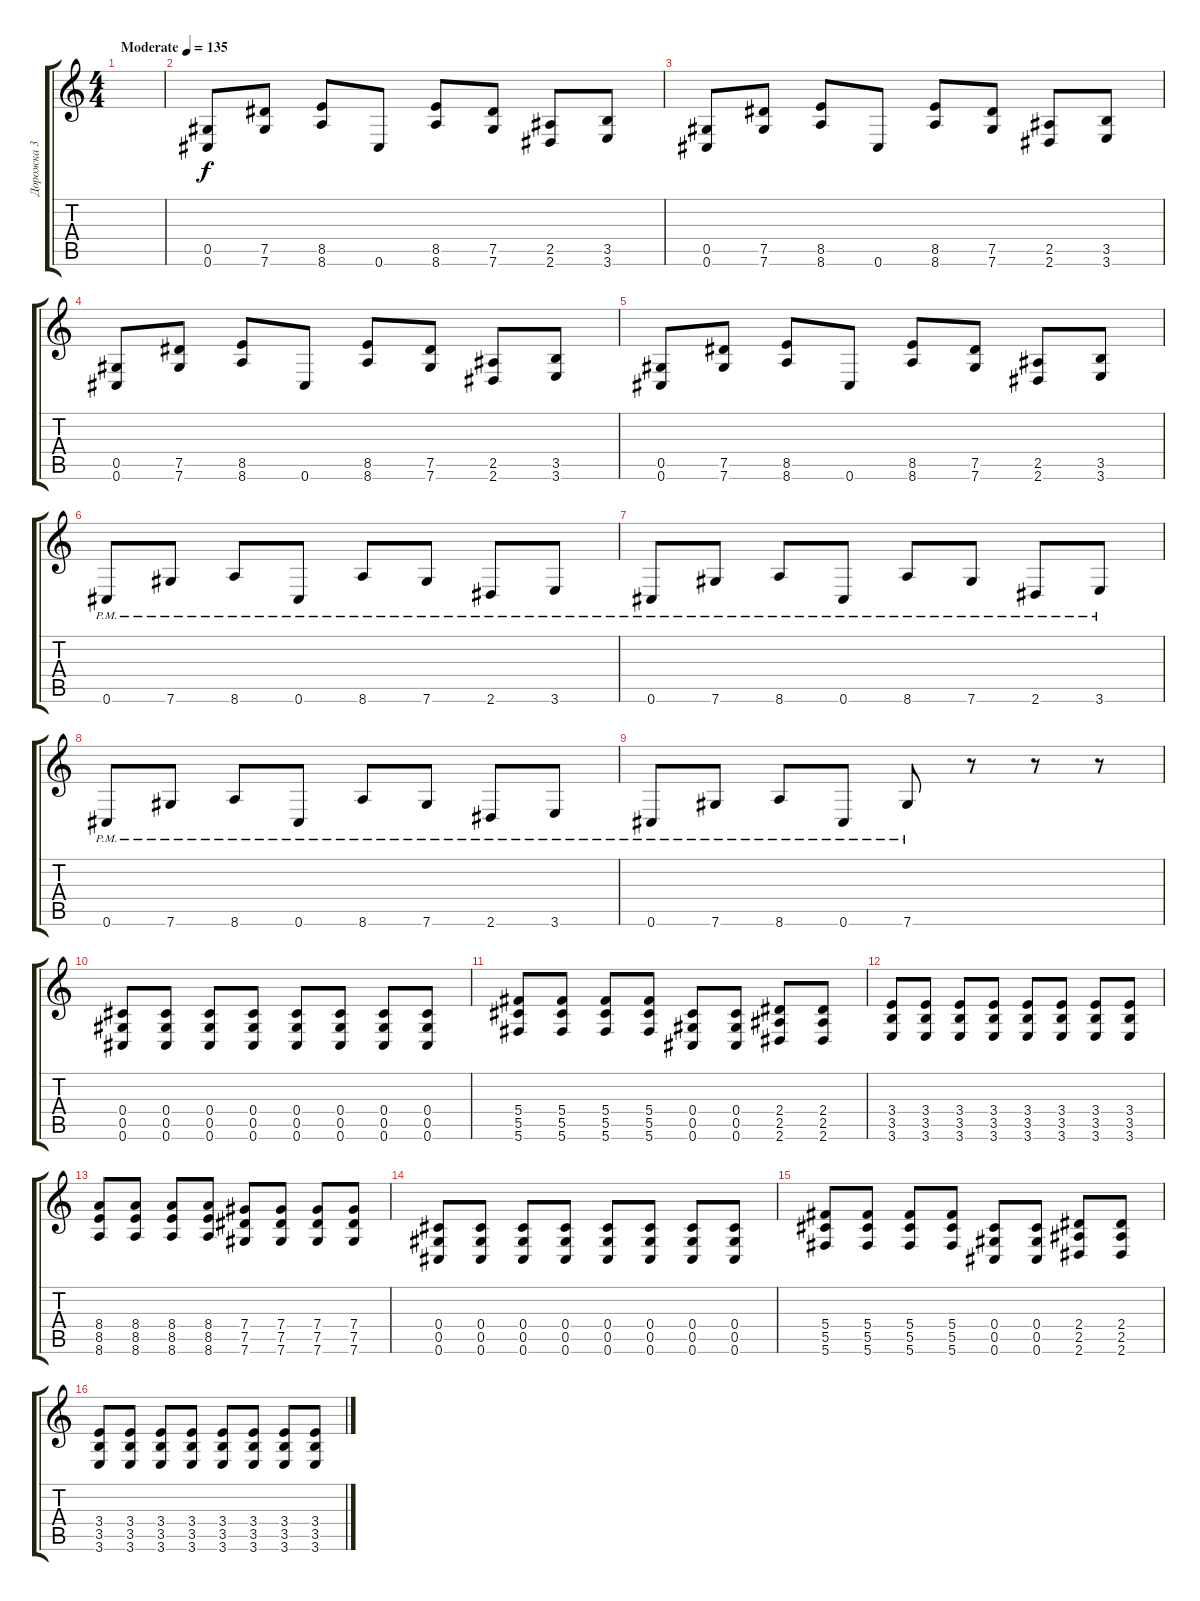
\track ("Дорожка 3" "Дорожка 3") {instrument distortionguitar}
\staff {score tabs}
\tuning (Eb4 Bb3 Gb3 Db3 Ab2 Db2) {hide}
\ts (4 4)
\tempo (135 "Moderate")
\clef g2
\ks c
|
(0.5 0.6).8 (7.5 7.6).8 (8.5 8.6).8 0.6.8 (8.5 8.6).8 (7.5 7.6).8 (2.5 2.6).8 (3.5 3.6).8 |
(0.5 0.6).8 (7.5 7.6).8 (8.5 8.6).8 0.6.8 (8.5 8.6).8 (7.5 7.6).8 (2.5 2.6).8 (3.5 3.6).8 |
(0.5 0.6).8 (7.5 7.6).8 (8.5 8.6).8 0.6.8 (8.5 8.6).8 (7.5 7.6).8 (2.5 2.6).8 (3.5 3.6).8 |
(0.5 0.6).8 (7.5 7.6).8 (8.5 8.6).8 0.6.8 (8.5 8.6).8 (7.5 7.6).8 (2.5 2.6).8 (3.5 3.6).8 |
0.6{pm}.8 7.6{pm}.8 8.6{pm}.8 0.6{pm}.8 8.6{pm}.8 7.6{pm}.8 2.6{pm}.8 3.6{pm}.8 |
0.6{pm}.8 7.6{pm}.8 8.6{pm}.8 0.6{pm}.8 8.6{pm}.8 7.6{pm}.8 2.6{pm}.8 3.6{pm}.8 |
0.6{pm}.8 7.6{pm}.8 8.6{pm}.8 0.6{pm}.8 8.6{pm}.8 7.6{pm}.8 2.6{pm}.8 3.6{pm}.8 |
0.6{pm}.8 7.6{pm}.8 8.6{pm}.8 0.6{pm}.8 7.6{pm}.8 r.8 r.8 r.8 |
(0.4 0.5 0.6).8 (0.4 0.5 0.6).8 (0.4 0.5 0.6).8 (0.4 0.5 0.6).8 (0.4 0.5 0.6).8 (0.4 0.5 0.6).8 (0.4 0.5 0.6).8 (0.4 0.5 0.6).8 |
(5.4 5.5 5.6).8 (5.4 5.5 5.6).8 (5.4 5.5 5.6).8 (5.4 5.5 5.6).8 (0.4 0.5 0.6).8 (0.4 0.5 0.6).8 (2.4 2.5 2.6).8 (2.4 2.5 2.6).8 |
(3.4 3.5 3.6).8 (3.4 3.5 3.6).8 (3.4 3.5 3.6).8 (3.4 3.5 3.6).8 (3.4 3.5 3.6).8 (3.4 3.5 3.6).8 (3.4 3.5 3.6).8 (3.4 3.5 3.6).8 |
(8.4 8.5 8.6).8 (8.4 8.5 8.6).8 (8.4 8.5 8.6).8 (8.4 8.5 8.6).8 (7.4 7.5 7.6).8 (7.4 7.5 7.6).8 (7.4 7.5 7.6).8 (7.4 7.5 7.6).8 |
(0.4 0.5 0.6).8 (0.4 0.5 0.6).8 (0.4 0.5 0.6).8 (0.4 0.5 0.6).8 (0.4 0.5 0.6).8 (0.4 0.5 0.6).8 (0.4 0.5 0.6).8 (0.4 0.5 0.6).8 |
(5.4 5.5 5.6).8 (5.4 5.5 5.6).8 (5.4 5.5 5.6).8 (5.4 5.5 5.6).8 (0.4 0.5 0.6).8 (0.4 0.5 0.6).8 (2.4 2.5 2.6).8 (2.4 2.5 2.6).8 |
(3.4 3.5 3.6).8 (3.4 3.5 3.6).8 (3.4 3.5 3.6).8 (3.4 3.5 3.6).8 (3.4 3.5 3.6).8 (3.4 3.5 3.6).8 (3.4 3.5 3.6).8 (3.4 3.5 3.6).8
